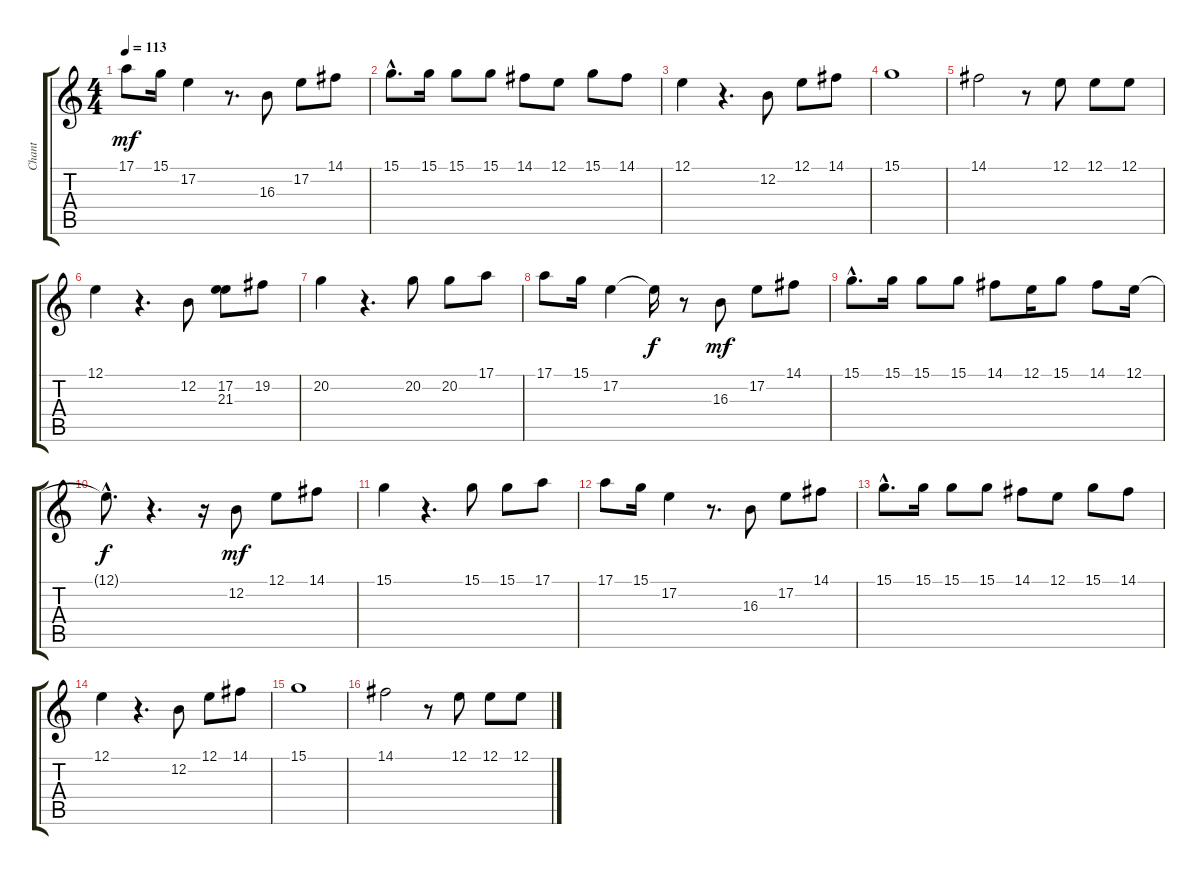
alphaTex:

\track ("Chant" "Chant") {instrument brightacousticpiano}
\staff {score tabs}
\tuning (E4 B3 G3 D3 A2 E2) {hide}
\ts (4 4)
\tempo 113
\clef g2
\ks c
17.1.8{dy mf} 15.1.16 17.2.4 r.8{d} 16.3.8 17.2.8 14.1.8 |
15.1{hac}.8{d} 15.1.16 15.1.8 15.1.8 14.1.8 12.1.8 15.1.8 14.1.8 |
12.1.4 r.4{d} 12.2.8 12.1.8 14.1.8 |
15.1.1 |
14.1.2 r.8 12.1.8 12.1.8 12.1.8 |
12.1.4 r.4{d} 12.2.8 (17.2 21.3).8 19.2.8 |
20.2.4 r.4{d} 20.2.8 20.2.8 17.1.8 |
17.1.8 15.1.16 17.2.4 17.2{t}.16{dy f} r.8 16.3.8{dy mf} 17.2.8 14.1.8 |
15.1{hac}.8{d} 15.1.16 15.1.8 15.1.8 14.1.8 12.1.16 15.1.8 14.1.8 12.1.16 |
12.1{hac t}.8{d dy f} r.4{d} r.16 12.2.8{dy mf} 12.1.8 14.1.8 |
15.1.4 r.4{d} 15.1.8 15.1.8 17.1.8 |
17.1.8 15.1.16 17.2.4 r.8{d} 16.3.8 17.2.8 14.1.8 |
15.1{hac}.8{d} 15.1.16 15.1.8 15.1.8 14.1.8 12.1.8 15.1.8 14.1.8 |
12.1.4 r.4{d} 12.2.8 12.1.8 14.1.8 |
15.1.1 |
14.1.2 r.8 12.1.8 12.1.8 12.1.8
